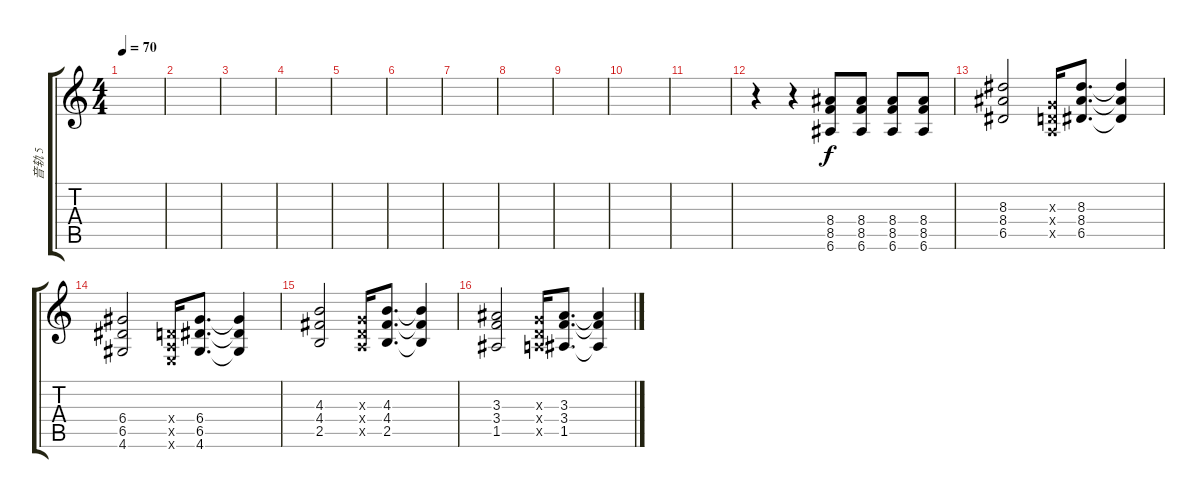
\track ("音轨 5" "音轨 5") {instrument overdrivenguitar}
\staff {score tabs}
\tuning (E4 B3 G3 D3 A2 E2) {hide}
\ts (4 4)
\tempo 70
\clef g2
\ks c
|
|
|
|
|
|
|
|
|
|
|
r.4 r.4 (8.4 8.5 6.6).8 (8.4 8.5 6.6).8 (8.4 8.5 6.6).8 (8.4 8.5 6.6).8 |
(8.3 8.4 6.5).2 (0.3{x} 0.4{x} 0.5{x}).16 (8.3 8.4 6.5).8{d} (8.3{t} 8.4{t} 6.5{t}).4 |
(6.4 6.5 4.6).2 (0.4{x} 0.5{x} 0.6{x}).16 (6.4 6.5 4.6).8{d} (6.4{t} 6.5{t} 4.6{t}).4 |
(4.3 4.4 2.5).2 (0.3{x} 0.4{x} 0.5{x}).16 (4.3 4.4 2.5).8{d} (4.3{t} 4.4{t} 2.5{t}).4 |
(3.3 3.4 1.5).2 (0.3{x} 0.4{x} 0.5{x}).16 (3.3 3.4 1.5).8{d} (3.3{t} 3.4{t} 1.5{t}).4
